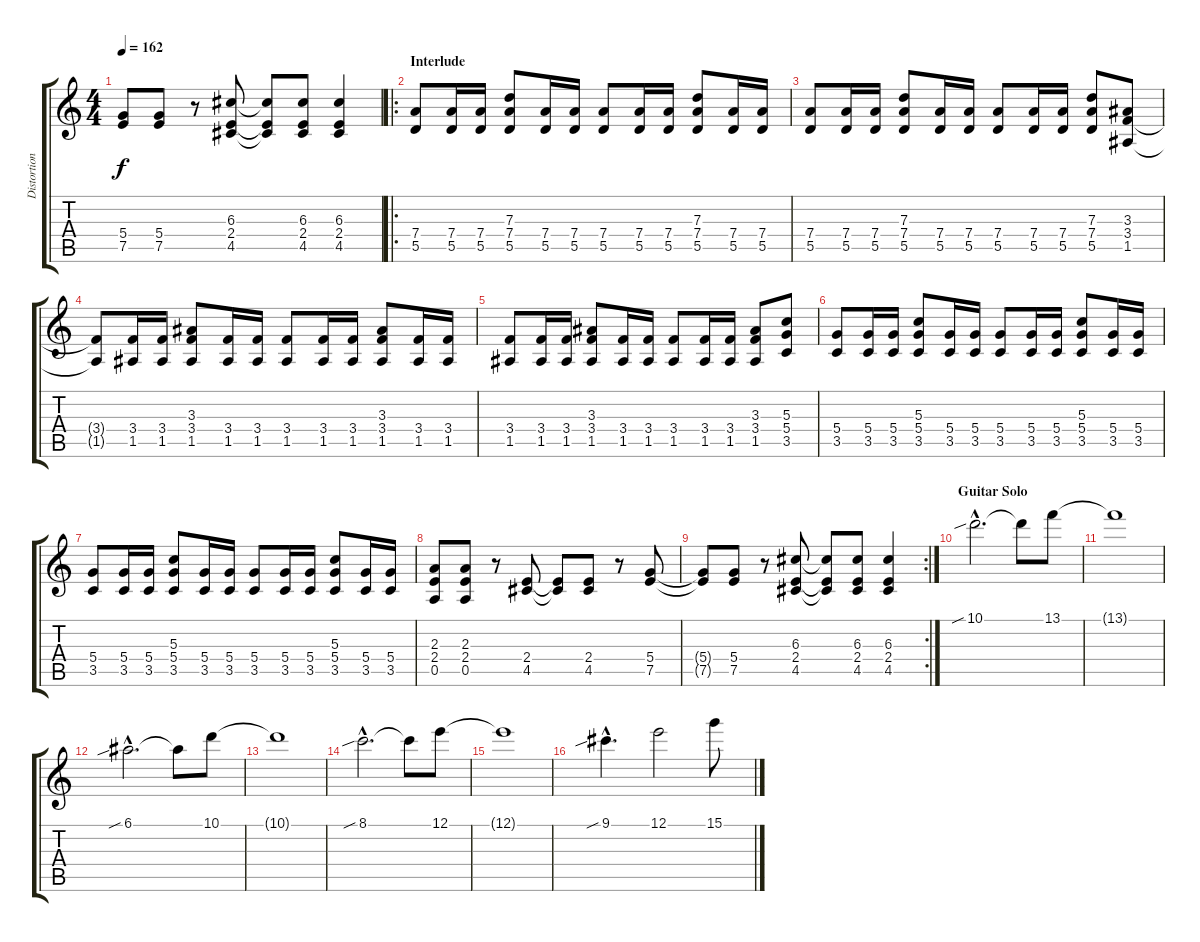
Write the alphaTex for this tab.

\track ("Distortion Guitar" "Distortion") {instrument distortionguitar}
\staff {score tabs}
\tuning (E4 B3 G3 D3 A2 D2) {hide}
\ts (4 4)
\tempo 162
\clef g2
\ks c
(5.4{t} 7.5{t}).8{dy f} (5.4 7.5).8 r.8 (6.3 2.4 4.5).8 (6.3{t} 2.4{t} 4.5{t}).8 (6.3 2.4 4.5).8 (6.3 2.4 4.5).4 |
\ro
\section ("" "Interlude")
(7.4 5.5).8 (7.4 5.5).16 (7.4 5.5).16 (7.3 7.4 5.5).8 (7.4 5.5).16 (7.4 5.5).16 (7.4 5.5).8 (7.4 5.5).16 (7.4 5.5).16 (7.3 7.4 5.5).8 (7.4 5.5).16 (7.4 5.5).16 |
(7.4 5.5).8 (7.4 5.5).16 (7.4 5.5).16 (7.3 7.4 5.5).8 (7.4 5.5).16 (7.4 5.5).16 (7.4 5.5).8 (7.4 5.5).16 (7.4 5.5).16 (7.3 7.4 5.5).8 (3.3 3.4 1.5).8 |
(3.4{t} 1.5{t}).8 (3.4 1.5).16 (3.4 1.5).16 (3.3 3.4 1.5).8 (3.4 1.5).16 (3.4 1.5).16 (3.4 1.5).8 (3.4 1.5).16 (3.4 1.5).16 (3.3 3.4 1.5).8 (3.4 1.5).16 (3.4 1.5).16 |
(3.4 1.5).8 (3.4 1.5).16 (3.4 1.5).16 (3.3 3.4 1.5).8 (3.4 1.5).16 (3.4 1.5).16 (3.4 1.5).8 (3.4 1.5).16 (3.4 1.5).16 (3.3 3.4 1.5).8 (5.3 5.4 3.5).8 |
(5.4 3.5).8 (5.4 3.5).16 (5.4 3.5).16 (5.3 5.4 3.5).8 (5.4 3.5).16 (5.4 3.5).16 (5.4 3.5).8 (5.4 3.5).16 (5.4 3.5).16 (5.3 5.4 3.5).8 (5.4 3.5).16 (5.4 3.5).16 |
(5.4 3.5).8 (5.4 3.5).16 (5.4 3.5).16 (5.3 5.4 3.5).8 (5.4 3.5).16 (5.4 3.5).16 (5.4 3.5).8 (5.4 3.5).16 (5.4 3.5).16 (5.3 5.4 3.5).8 (5.4 3.5).16 (5.4 3.5).16 |
(2.3 2.4 0.5).8 (2.3 2.4 0.5).8 r.8 (2.4 4.5).8 (2.4{t} 4.5{t}).8 (2.4 4.5).8 r.8 (5.4 7.5).8 |
\rc 2
(5.4{t} 7.5{t}).8 (5.4 7.5).8 r.8 (6.3 2.4 4.5).8 (6.3{t} 2.4{t} 4.5{t}).8 (6.3 2.4 4.5).8 (6.3 2.4 4.5).4 |
\section ("" "Guitar Solo")
10.1{sib hac}.2{d} 10.1{t}.8 13.1.8 |
13.1{t}.1 |
6.1{sib hac}.2{d} 6.1{t}.8 10.1.8 |
10.1{t}.1 |
8.1{sib hac}.2{d} 8.1{t}.8 12.1.8 |
12.1{t}.1 |
9.1{sib hac}.4{d} 12.1.2 15.1.8
